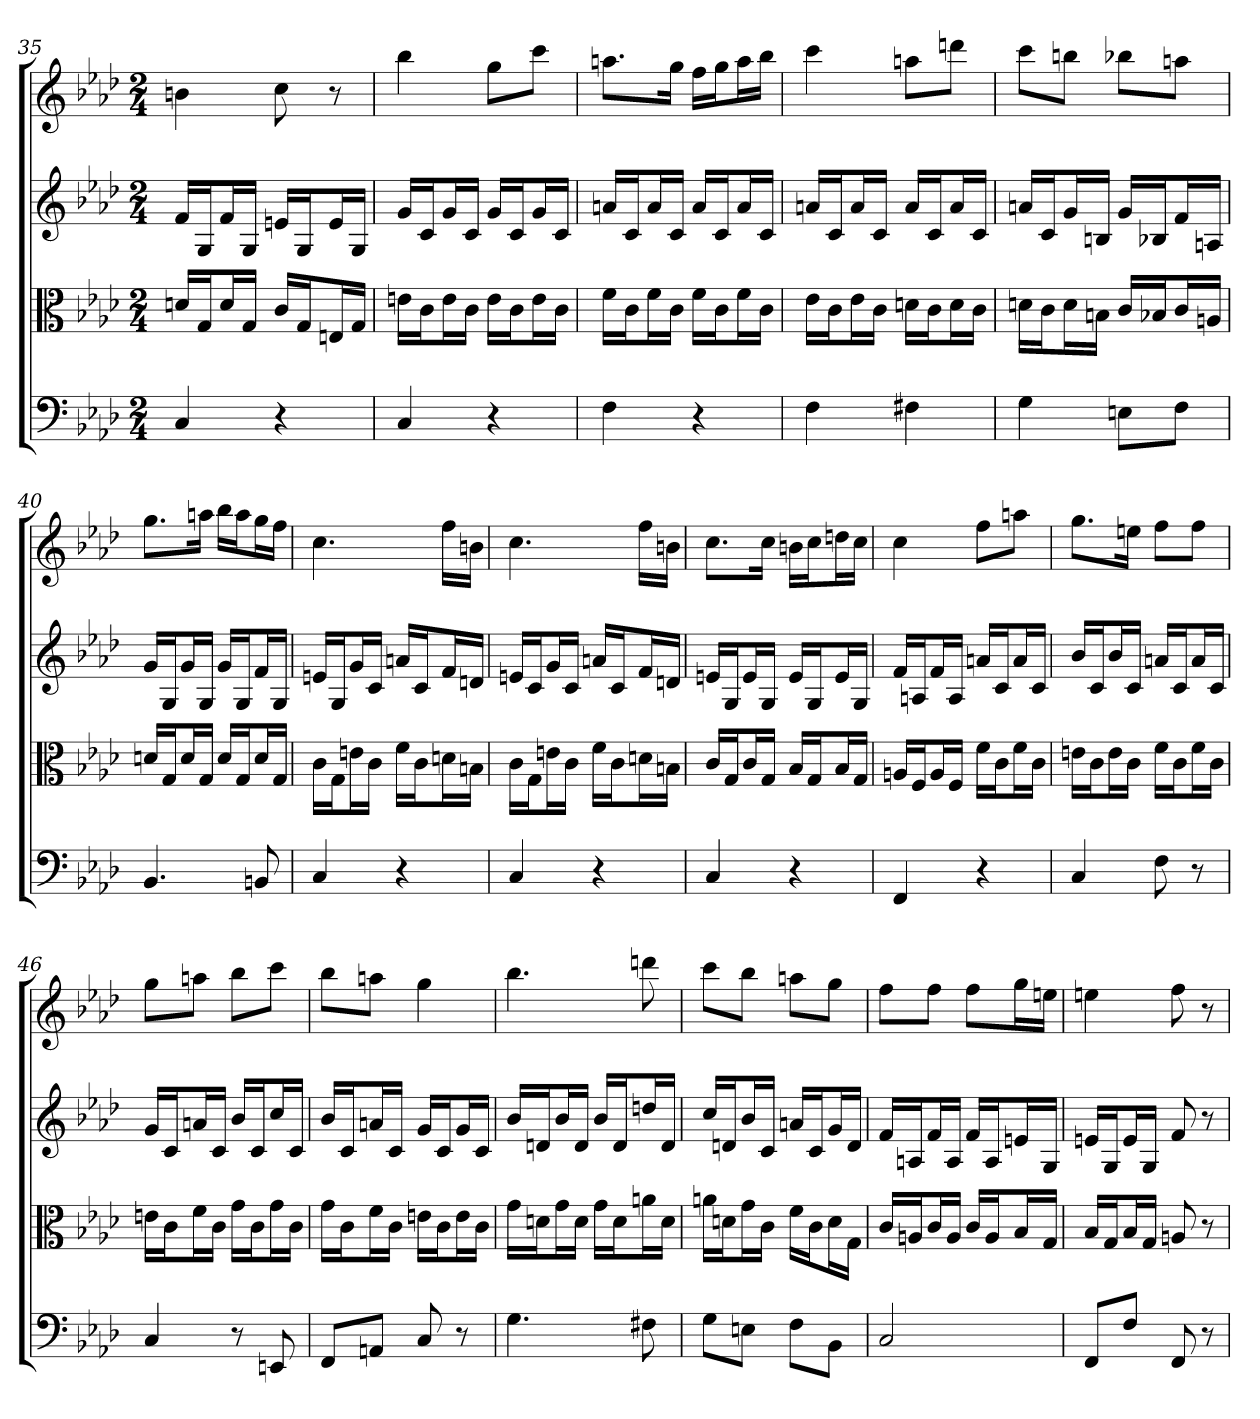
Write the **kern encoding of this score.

**kern	**kern	**kern	**kern
*part4	*part3	*part2	*part1
*staff4	*staff3	*staff2	*staff1
*clefF4	*clefC3	*	*
*k[b-e-a-d-]	*k[b-e-a-d-]	*k[b-e-a-d-]	*k[b-e-a-d-]
*f:	*f:	*f:	*f:
*M2/4	*M2/4	*M2/4	*M2/4
=35	=35	=35	=35
4C	16dn/LL	16fLL	4bn
.	16G/J	16GJ	.
.	16d/L	16fL	.
.	16G/JJ	16GJJ	.
4r	16c/LL	16enLL	8cc
.	16G/J	16GJ	.
.	16En/L	16eL	8r
.	16G/JJ	16GJJ	.
=36	=36	=36	=36
4C	16en\LL	16gLL	4bb-
.	16c\J	16cJ	.
.	16e\L	16gL	.
.	16c\JJ	16cJJ	.
4r	16e\LL	16gLL	8ggL
.	16c\J	16cJ	.
.	16e\L	16gL	8cccJ
.	16c\JJ	16cJJ	.
=37	=37	=37	=37
4F	16f\LL	16anLL	8.aanL
.	16c\J	16cJ	.
.	16f\L	16aL	.
.	16c\JJ	16cJJ	16ggJk
4r	16f\LL	16aLL	16ffLL
.	16c\J	16cJ	16ggJ
.	16f\L	16aL	16aaL
.	16c\JJ	16cJJ	16bb-JJ
=38	=38	=38	=38
4F	16e-\LL	16anLL	4ccc
.	16c\J	16cJ	.
.	16e-\L	16aL	.
.	16c\JJ	16cJJ	.
4F#X	16dn\LL	16aLL	8aanL
.	16c\J	16cJ	.
.	16d\L	16aL	8dddnJ
.	16c\JJ	16cJJ	.
=39	=39	=39	=39
4G	16dn\LL	16anLL	8cccL
.	16c\J	16cJ	.
.	16d\L	16gL	8bbnJ
.	16Bn\JJ	16BnJJ	.
8En\L	16c/LL	16gLL	8bb-XL
.	16B-X/J	16B-XJ	.
8F\J	16c/L	16fL	8aanJ
.	16An/JJ	16AnJJ	.
=40	=40	=40	=40
4.BB-	16dn/LL	16gLL	8.ggL
.	16G/J	16GJ	.
.	16d/L	16gL	.
.	16G/JJ	16GJJ	16aanJk
.	16d/LL	16gLL	16bb-LL
.	16G/J	16GJ	16aaJ
8BBn	16d/L	16fL	16ggL
.	16G/JJ	16GJJ	16ffJJ
=41	=41	=41	=41
4C	16c\LL	16enLL	4.cc
.	16G\J	16GJ	.
.	16en\L	16gL	.
.	16c\JJ	16cJJ	.
4r	16f\LL	16anLL	.
.	16c\J	16cJ	.
.	16dn\L	16fL	16ffLL
.	16Bn\JJ	16dnJJ	16bnJJ
=42	=42	=42	=42
4C	16c\LL	16enLL	4.cc
.	16G\J	16cJ	.
.	16en\L	16gL	.
.	16c\JJ	16cJJ	.
4r	16f\LL	16anLL	.
.	16c\J	16cJ	.
.	16dn\L	16fL	16ffLL
.	16Bn\JJ	16dnJJ	16bnJJ
=43	=43	=43	=43
4C	16c/LL	16enLL	8.ccL
.	16G/J	16GJ	.
.	16c/L	16eL	.
.	16G/JJ	16GJJ	16ccJk
4r	16B-/LL	16eLL	16bnLL
.	16G/J	16GJ	16ccJ
.	16B-/L	16eL	16ddnL
.	16G/JJ	16GJJ	16ccJJ
=44	=44	=44	=44
4FF	16An/LL	16fLL	4cc
.	16F/J	16AnJ	.
.	16A/L	16fL	.
.	16F/JJ	16AJJ	.
4r	16f\LL	16anLL	8ffL
.	16c\J	16cJ	.
.	16f\L	16aL	8aanJ
.	16c\JJ	16cJJ	.
=45	=45	=45	=45
4C	16en\LL	16b-LL	8.ggL
.	16c\J	16cJ	.
.	16e\L	16b-L	.
.	16c\JJ	16cJJ	16eenJk
8F	16f\LL	16anLL	8ffL
.	16c\J	16cJ	.
8r	16f\L	16aL	8ffJ
.	16c\JJ	16cJJ	.
=46	=46	=46	=46
4C	16en\LL	16gLL	8ggL
.	16c\J	16cJ	.
.	16f\L	16anL	8aanJ
.	16c\JJ	16cJJ	.
8r	16g\LL	16b-LL	8bb-L
.	16c\J	16cJ	.
8EEn	16g\L	16ccL	8cccJ
.	16c\JJ	16cJJ	.
=47	=47	=47	=47
8FF/L	16g\LL	16b-LL	8bb-L
.	16c\J	16cJ	.
8AAn/J	16f\L	16anL	8aanJ
.	16c\JJ	16cJJ	.
8C	16en\LL	16gLL	4gg
.	16c\J	16cJ	.
8r	16e\L	16gL	.
.	16c\JJ	16cJJ	.
=48	=48	=48	=48
4.G	16g\LL	16b-LL	4.bb-
.	16dn\J	16dnJ	.
.	16g\L	16b-L	.
.	16d\JJ	16dJJ	.
.	16g\LL	16b-LL	.
.	16d\J	16dJ	.
8F#X	16an\L	16ddnL	8dddn
.	16d\JJ	16dJJ	.
=49	=49	=49	=49
8G\L	16an\LL	16ccLL	8cccL
.	16dn\J	16dnJ	.
8En\J	16g\L	16b-L	8bb-J
.	16c\JJ	16cJJ	.
8F\L	16f\LL	16anLL	8aanL
.	16c\J	16cJ	.
8BB-\J	16d\L	16gL	8ggJ
.	16G\JJ	16dJJ	.
=50	=50	=50	=50
2C	16c/LL	16fLL	8ffL
.	16An/J	16AnJ	.
.	16c/L	16fL	8ffJ
.	16A/JJ	16AJJ	.
.	16c/LL	16fLL	8ffL
.	16A/J	16AJ	.
.	16B-/L	16enL	16ggL
.	16G/JJ	16GJJ	16eenJJ
=51	=51	=51	=51
8FF/L	16B-/LL	16enLL	4een
.	16G/J	16GJ	.
8F/J	16B-/L	16eL	.
.	16G/JJ	16GJJ	.
8FF	8An	8f	8ff
8r	8r	8r	8r
=	=	=	=
*-	*-	*-	*-
